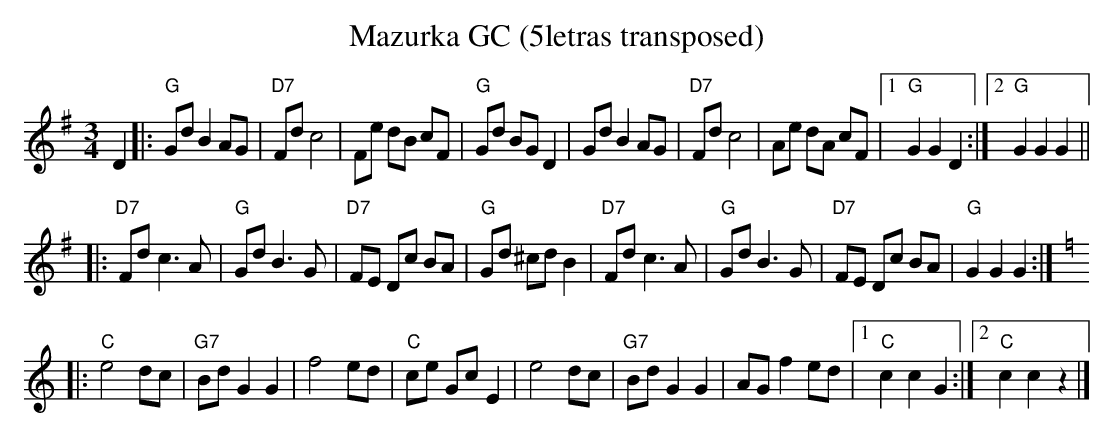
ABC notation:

X:1
T:Mazurka GC (5letras transposed)
M:3/4
L:1/8
K:G transpose=3 %%MIDI gchordon
D2 |: "G"GdB2AG | "D7"Fdc4 | Fe dB cF | "G"Gd BGD2 | Gd B2AG | "D7"Fdc4 | Ae dA cF |1 "G"G2G2D2 :|2 "G"G2G2G2 ||
|:"D7"Fdc3A | "G"GdB3G | "D7"FE Dc BA | "G"Gd ^cdB2 | "D7"Fdc3A | "G"GdB3G | "D7"FE Dc BA | "G"G2G2G2 :|[K:Cmaj]
|: "C"e4dc | "G7"BdG2G2 | f4ed | "C"ce GcE2 | e4dc | "G7"BdG2G2 | AG f2ed |1 "C"c2c2G2 :|2 "C"c2c2z2 |]
